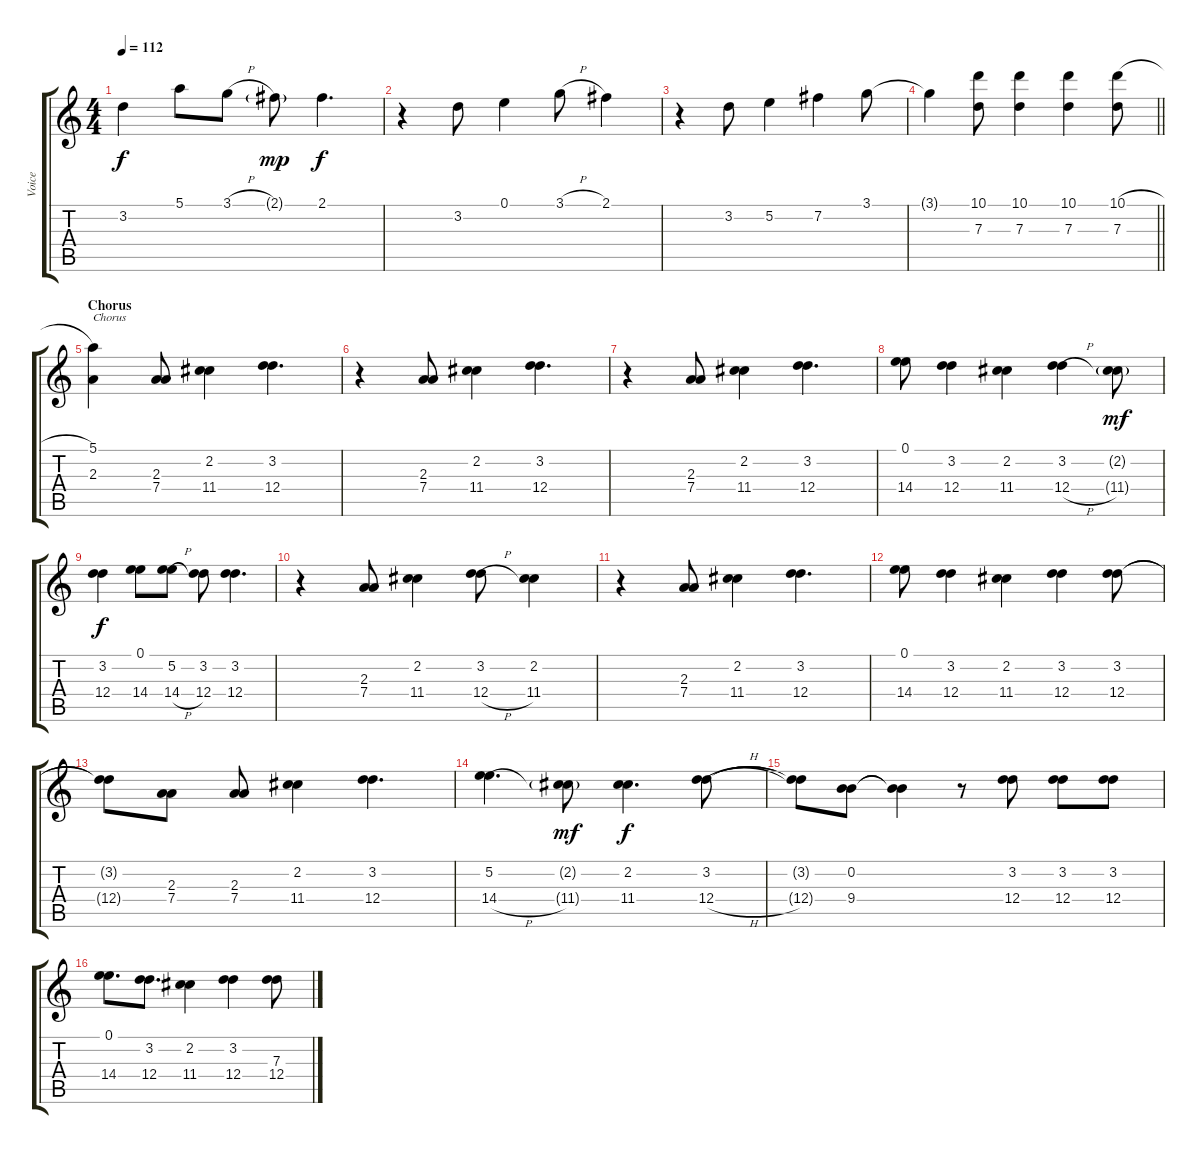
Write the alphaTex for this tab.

\track ("Voice" "Voice") {instrument acousticguitarsteel}
\staff {score tabs}
\tuning (E4 B3 G3 D3 A2 E2) {hide}
\ts (4 4)
\tempo 112
\clef g2
\ks c
3.2{t}.4{dy f} 5.1.8 3.1{h}.8 2.1{g}.8{dy mp} 2.1.4{d dy f} |
r.4 3.2.8 0.1.4 3.1{h}.8 2.1.4 |
r.4 3.2.8 5.2.4 7.2.4 3.1.8 |
\barLineRight lightlight
3.1{t}.4 (10.1 7.3).8 (10.1 7.3).4 (10.1 7.3).4 (10.1{h} 7.3).8 |
\section ("" "Chorus")
(5.1 2.3).4{txt "Chorus" volume 14} (2.3 7.4).8{volume 16} (2.2 11.4).4 (3.2 12.4).4{d} |
r.4 (2.3 7.4).8 (2.2 11.4).4 (3.2 12.4).4{d} |
r.4 (2.3 7.4).8 (2.2 11.4).4 (3.2 12.4).4{d} |
(0.1 14.4).8 (3.2 12.4).4 (2.2 11.4).4 (3.2{h} 12.4{h}).4 (2.2{g} 11.4{g}).8{dy mf} |
(3.2 12.4).4{dy f} (0.1 14.4).8 (5.2{h} 14.4{h}).8 (3.2 12.4).8 (3.2 12.4).4{d} |
r.4 (2.3 7.4).8 (2.2 11.4).4 (3.2{h} 12.4{h}).8 (2.2 11.4).4 |
r.4 (2.3 7.4).8 (2.2 11.4).4 (3.2 12.4).4{d} |
(0.1 14.4).8 (3.2 12.4).4 (2.2 11.4).4 (3.2 12.4).4 (3.2 12.4).8 |
(3.2{t} 12.4{t}).8{volume 14} (2.3 7.4).8{volume 14} (2.3 7.4).8 (2.2 11.4).4 (3.2 12.4).4{d} |
(5.2{h} 14.4{h}).4{d volume 14} (2.2{g} 11.4{g}).8{dy mf} (2.2 11.4).4{d dy f} (3.2{h} 12.4{h}).8 |
(3.2{t} 12.4{t}).8 (0.2 9.4).8 (0.2{t} 9.4{t}).4 r.8 (3.2 12.4).8 (3.2 12.4).8 (3.2 12.4).8 |
(0.1 14.4).8{d} (3.2 12.4).8{d} (2.2 11.4).4 (3.2 12.4).4 (7.3{h} 12.4{h}).8
